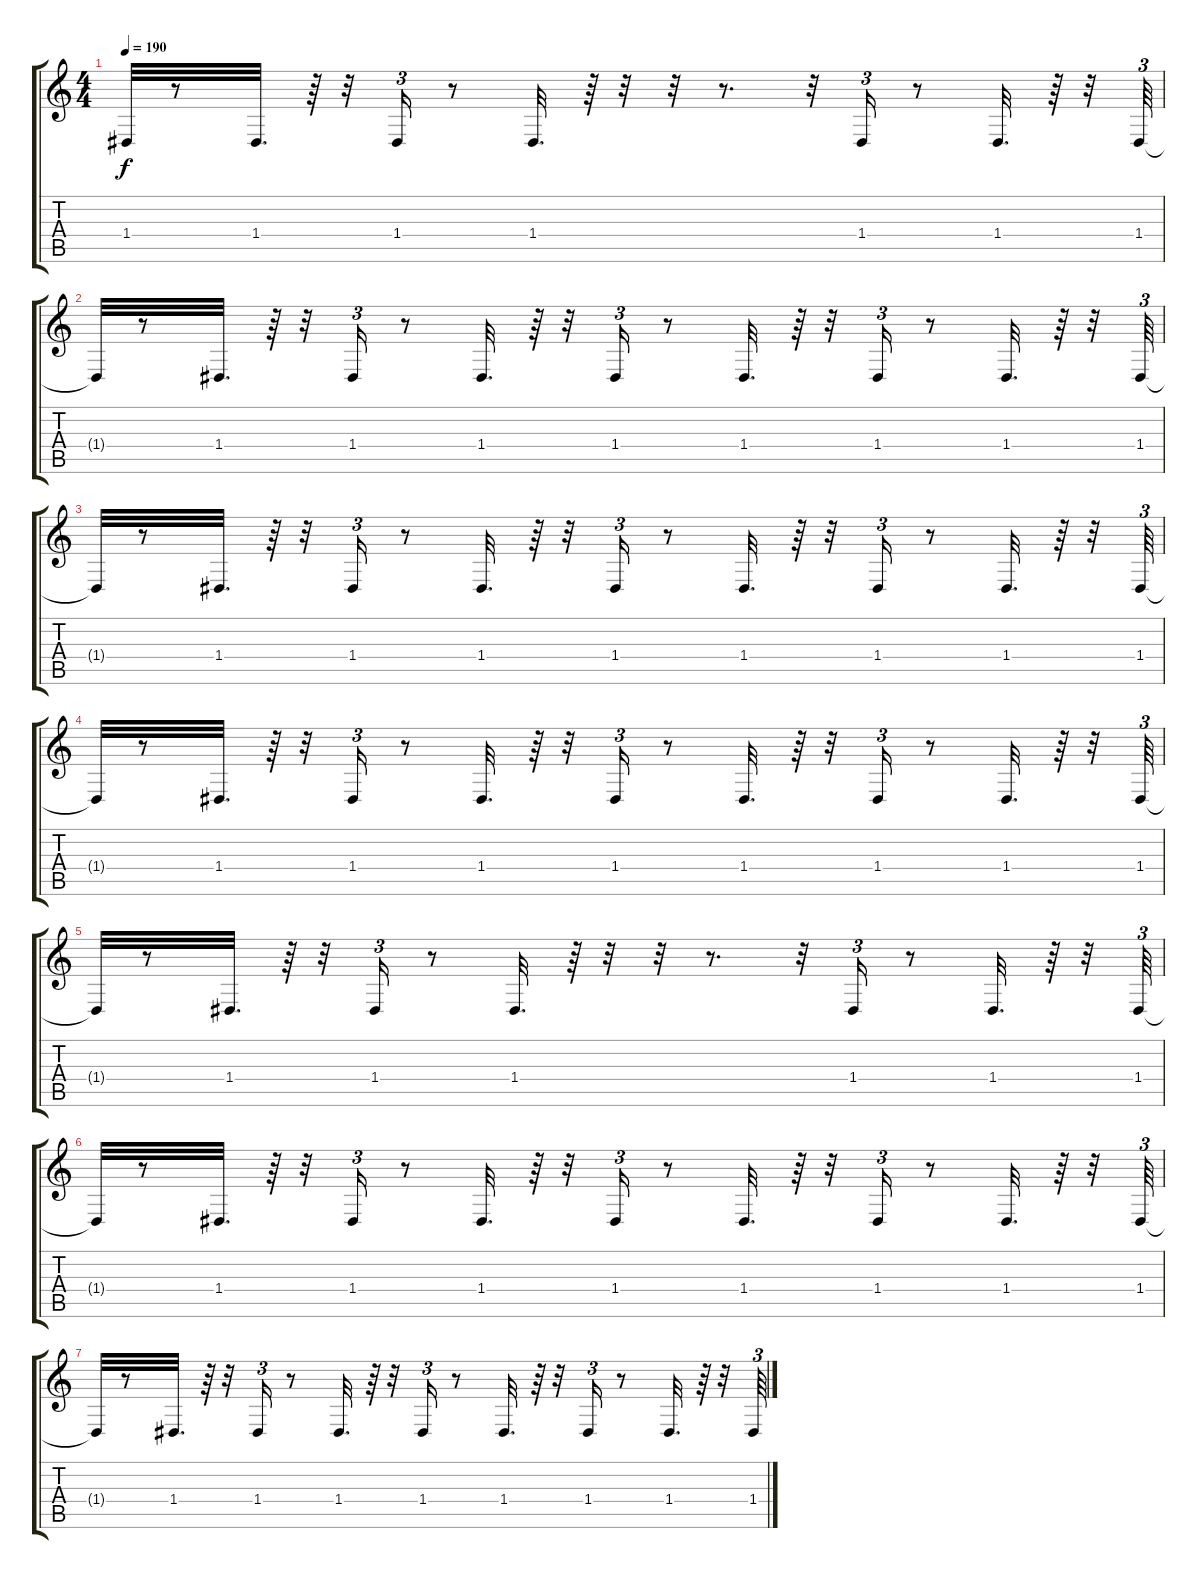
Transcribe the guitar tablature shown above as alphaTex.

\track "" {instrument acousticgrandpiano}
\staff {score tabs}
\tuning (E4 B3 G3 D3 A2 E2) {hide}
\ts (4 4)
\tempo 190
\clef g2
\ks c
1.4{t}.32{dy f} r.8 1.4.32{d} r.64 r.32 1.4.16{tu (3 2)} r.8 1.4.32{d} r.64 r.32 r.32 r.8{d} r.32 1.4.16{tu (3 2)} r.8 1.4.32{d} r.64 r.32 1.4.64{tu (3 2)} |
1.4{t}.32 r.8 1.4.32{d} r.64 r.32 1.4.16{tu (3 2)} r.8 1.4.32{d} r.64 r.32 1.4.16{tu (3 2)} r.8 1.4.32{d} r.64 r.32 1.4.16{tu (3 2)} r.8 1.4.32{d} r.64 r.32 1.4.64{tu (3 2)} |
1.4{t}.32 r.8 1.4.32{d} r.64 r.32 1.4.16{tu (3 2)} r.8 1.4.32{d} r.64 r.32 1.4.16{tu (3 2)} r.8 1.4.32{d} r.64 r.32 1.4.16{tu (3 2)} r.8 1.4.32{d} r.64 r.32 1.4.64{tu (3 2)} |
1.4{t}.32 r.8 1.4.32{d} r.64 r.32 1.4.16{tu (3 2)} r.8 1.4.32{d} r.64 r.32 1.4.16{tu (3 2)} r.8 1.4.32{d} r.64 r.32 1.4.16{tu (3 2)} r.8 1.4.32{d} r.64 r.32 1.4.64{tu (3 2)} |
1.4{t}.32 r.8 1.4.32{d} r.64 r.32 1.4.16{tu (3 2)} r.8 1.4.32{d} r.64 r.32 r.32 r.8{d} r.32 1.4.16{tu (3 2)} r.8 1.4.32{d} r.64 r.32 1.4.64{tu (3 2)} |
1.4{t}.32 r.8 1.4.32{d} r.64 r.32 1.4.16{tu (3 2)} r.8 1.4.32{d} r.64 r.32 1.4.16{tu (3 2)} r.8 1.4.32{d} r.64 r.32 1.4.16{tu (3 2)} r.8 1.4.32{d} r.64 r.32 1.4.64{tu (3 2)} |
1.4{t}.32 r.8 1.4.32{d} r.64 r.32 1.4.16{tu (3 2)} r.8 1.4.32{d} r.64 r.32 1.4.16{tu (3 2)} r.8 1.4.32{d} r.64 r.32 1.4.16{tu (3 2)} r.8 1.4.32{d} r.64 r.32 1.4.64{tu (3 2)}
